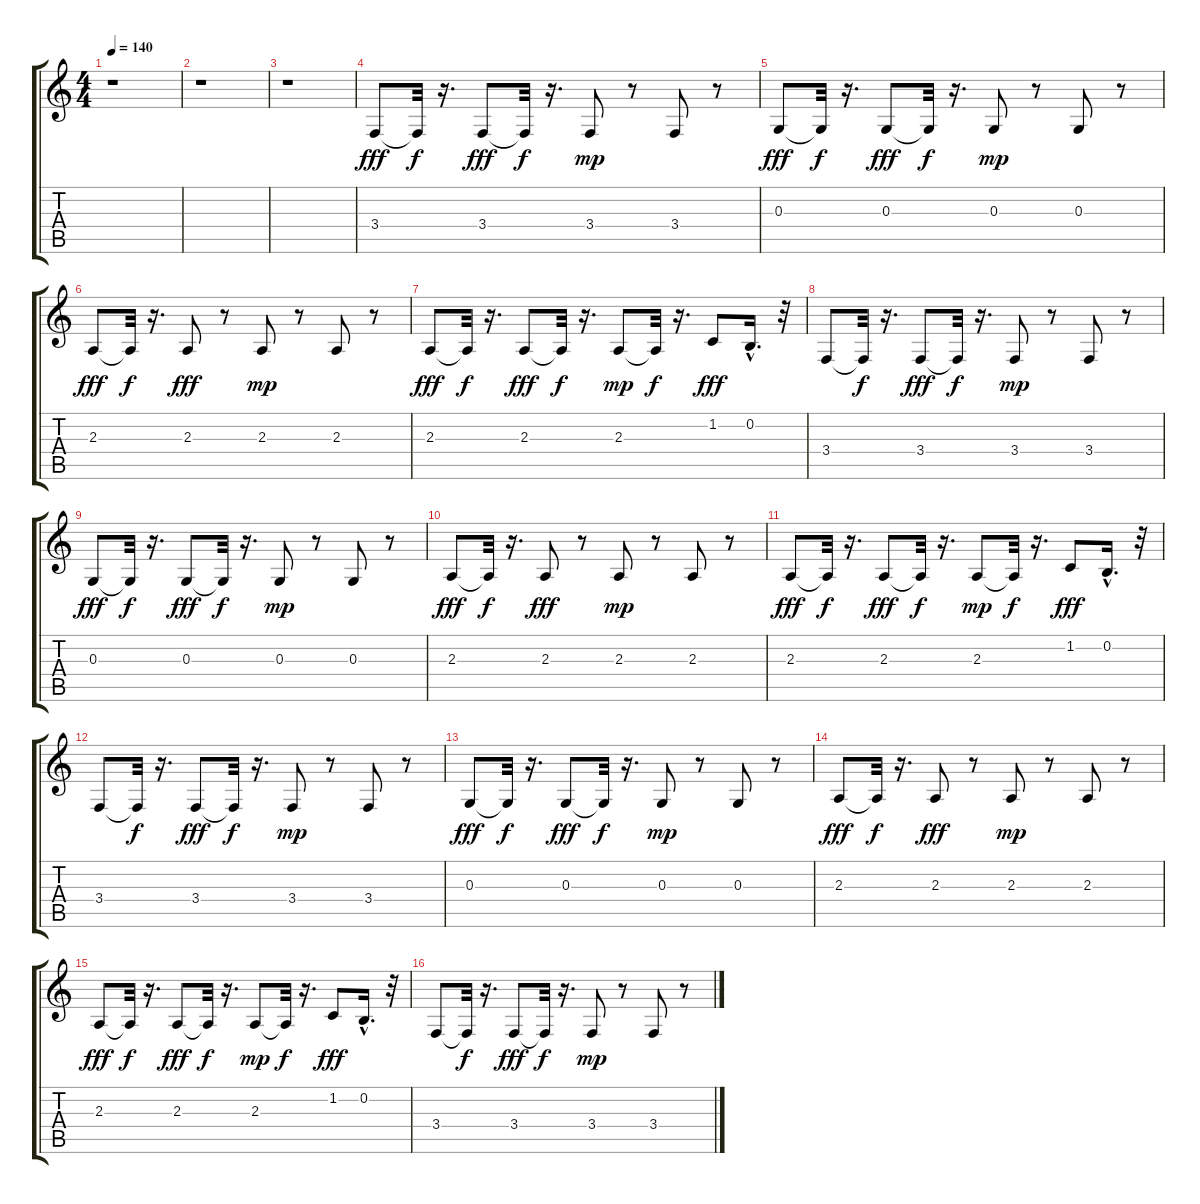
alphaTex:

\track "" {instrument lead7fifths}
\staff {score tabs}
\tuning (E4 B3 G3 D3 A2 E2) {hide}
\ts (4 4)
\tempo 140
\clef g2
\ks c
r.1{dy fff} |
r.1 |
r.1 |
3.4.8 3.4{t}.32{dy f} r.16{d} 3.4.8{dy fff} 3.4{t}.32{dy f} r.16{d} 3.4.8{dy mp} r.8 3.4.8 r.8 |
0.3.8{dy fff} 0.3{t}.32{dy f} r.16{d} 0.3.8{dy fff} 0.3{t}.32{dy f} r.16{d} 0.3.8{dy mp} r.8 0.3.8 r.8 |
2.3.8{dy fff} 2.3{t}.32{dy f} r.16{d} 2.3.8{dy fff} r.8 2.3.8{dy mp} r.8 2.3.8 r.8 |
2.3.8{dy fff} 2.3{t}.32{dy f} r.16{d} 2.3.8{dy fff} 2.3{t}.32{dy f} r.16{d} 2.3.8{dy mp} 2.3{t}.32{dy f} r.16{d} 1.2.8{dy fff} 0.2{hac}.16{d} r.32 |
3.4.8 3.4{t}.32{dy f} r.16{d} 3.4.8{dy fff} 3.4{t}.32{dy f} r.16{d} 3.4.8{dy mp} r.8 3.4.8 r.8 |
0.3.8{dy fff} 0.3{t}.32{dy f} r.16{d} 0.3.8{dy fff} 0.3{t}.32{dy f} r.16{d} 0.3.8{dy mp} r.8 0.3.8 r.8 |
2.3.8{dy fff} 2.3{t}.32{dy f} r.16{d} 2.3.8{dy fff} r.8 2.3.8{dy mp} r.8 2.3.8 r.8 |
2.3.8{dy fff} 2.3{t}.32{dy f} r.16{d} 2.3.8{dy fff} 2.3{t}.32{dy f} r.16{d} 2.3.8{dy mp} 2.3{t}.32{dy f} r.16{d} 1.2.8{dy fff} 0.2{hac}.16{d} r.32 |
3.4.8 3.4{t}.32{dy f} r.16{d} 3.4.8{dy fff} 3.4{t}.32{dy f} r.16{d} 3.4.8{dy mp} r.8 3.4.8 r.8 |
0.3.8{dy fff} 0.3{t}.32{dy f} r.16{d} 0.3.8{dy fff} 0.3{t}.32{dy f} r.16{d} 0.3.8{dy mp} r.8 0.3.8 r.8 |
2.3.8{dy fff} 2.3{t}.32{dy f} r.16{d} 2.3.8{dy fff} r.8 2.3.8{dy mp} r.8 2.3.8 r.8 |
2.3.8{dy fff} 2.3{t}.32{dy f} r.16{d} 2.3.8{dy fff} 2.3{t}.32{dy f} r.16{d} 2.3.8{dy mp} 2.3{t}.32{dy f} r.16{d} 1.2.8{dy fff} 0.2{hac}.16{d} r.32 |
3.4.8 3.4{t}.32{dy f} r.16{d} 3.4.8{dy fff} 3.4{t}.32{dy f} r.16{d} 3.4.8{dy mp} r.8 3.4.8 r.8
